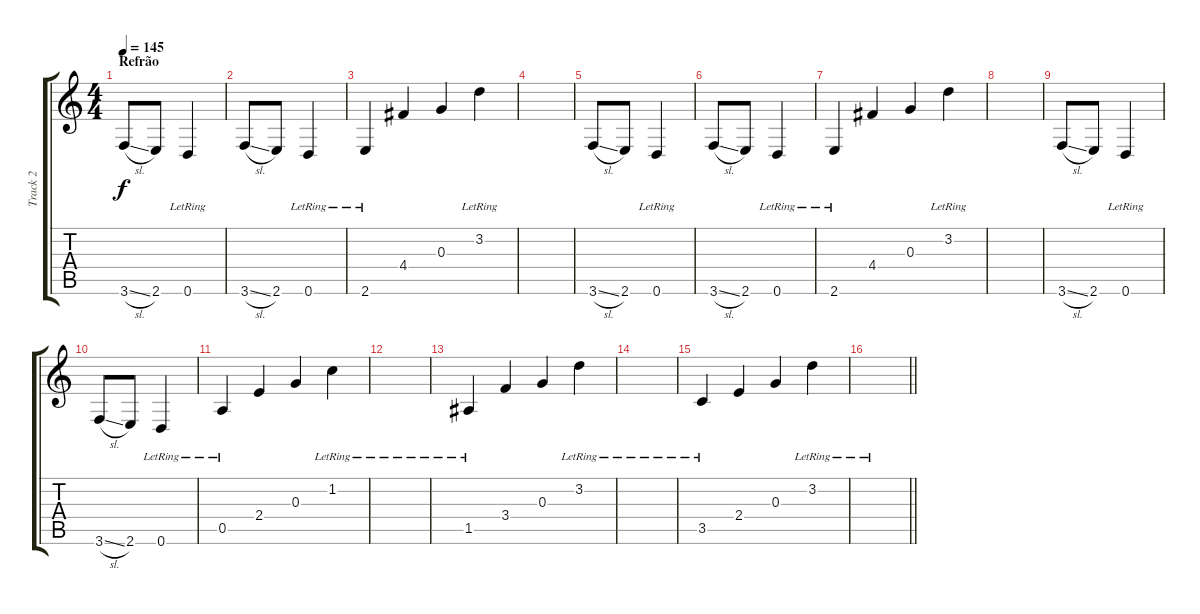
\track ("Track 2" "Track 2") {instrument distortionguitar}
\staff {score tabs}
\tuning (E4 B3 G3 D3 A2 D2) {hide}
\ts (4 4)
\section ("" "Refrão")
\tempo 145
\clef g2
\ks c
3.6{sl}.8{dy f} 2.6.8 0.6{lr}.4 |
3.6{sl}.8 2.6.8 0.6{lr}.4 |
2.6{lr}.4 4.4.4 0.3.4 3.2{lr}.4 |
|
3.6{sl}.8 2.6.8 0.6{lr}.4 |
3.6{sl}.8 2.6.8 0.6{lr}.4 |
2.6{lr}.4 4.4.4 0.3.4 3.2{lr}.4 |
|
3.6{sl}.8 2.6.8 0.6{lr}.4 |
3.6{sl}.8 2.6.8 0.6{lr}.4 |
0.5{lr}.4 2.4.4 0.3.4 1.2{lr}.4 |
|
1.5{lr}.4 3.4.4 0.3.4 3.2{lr}.4 |
|
3.5{lr}.4 2.4.4 0.3.4 3.2{lr}.4 |
\barLineRight lightlight
